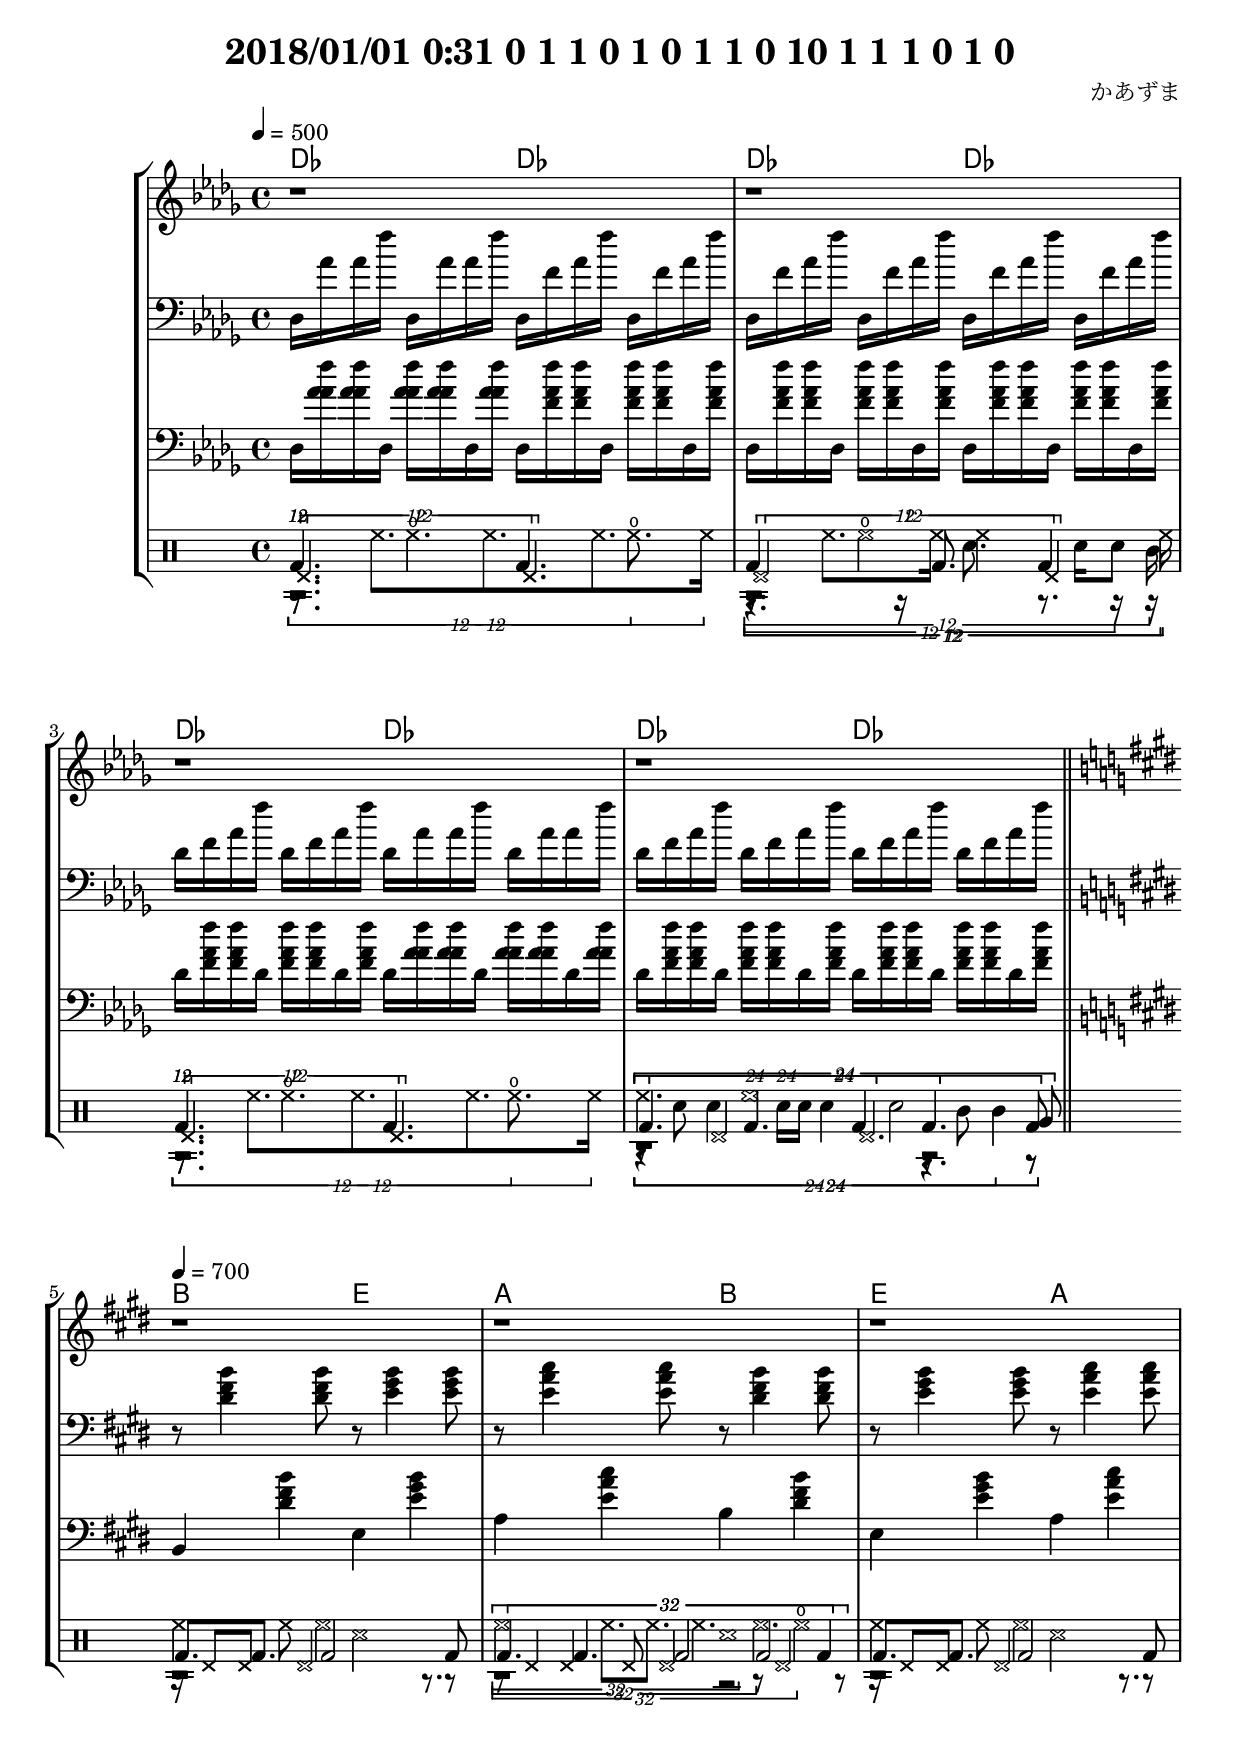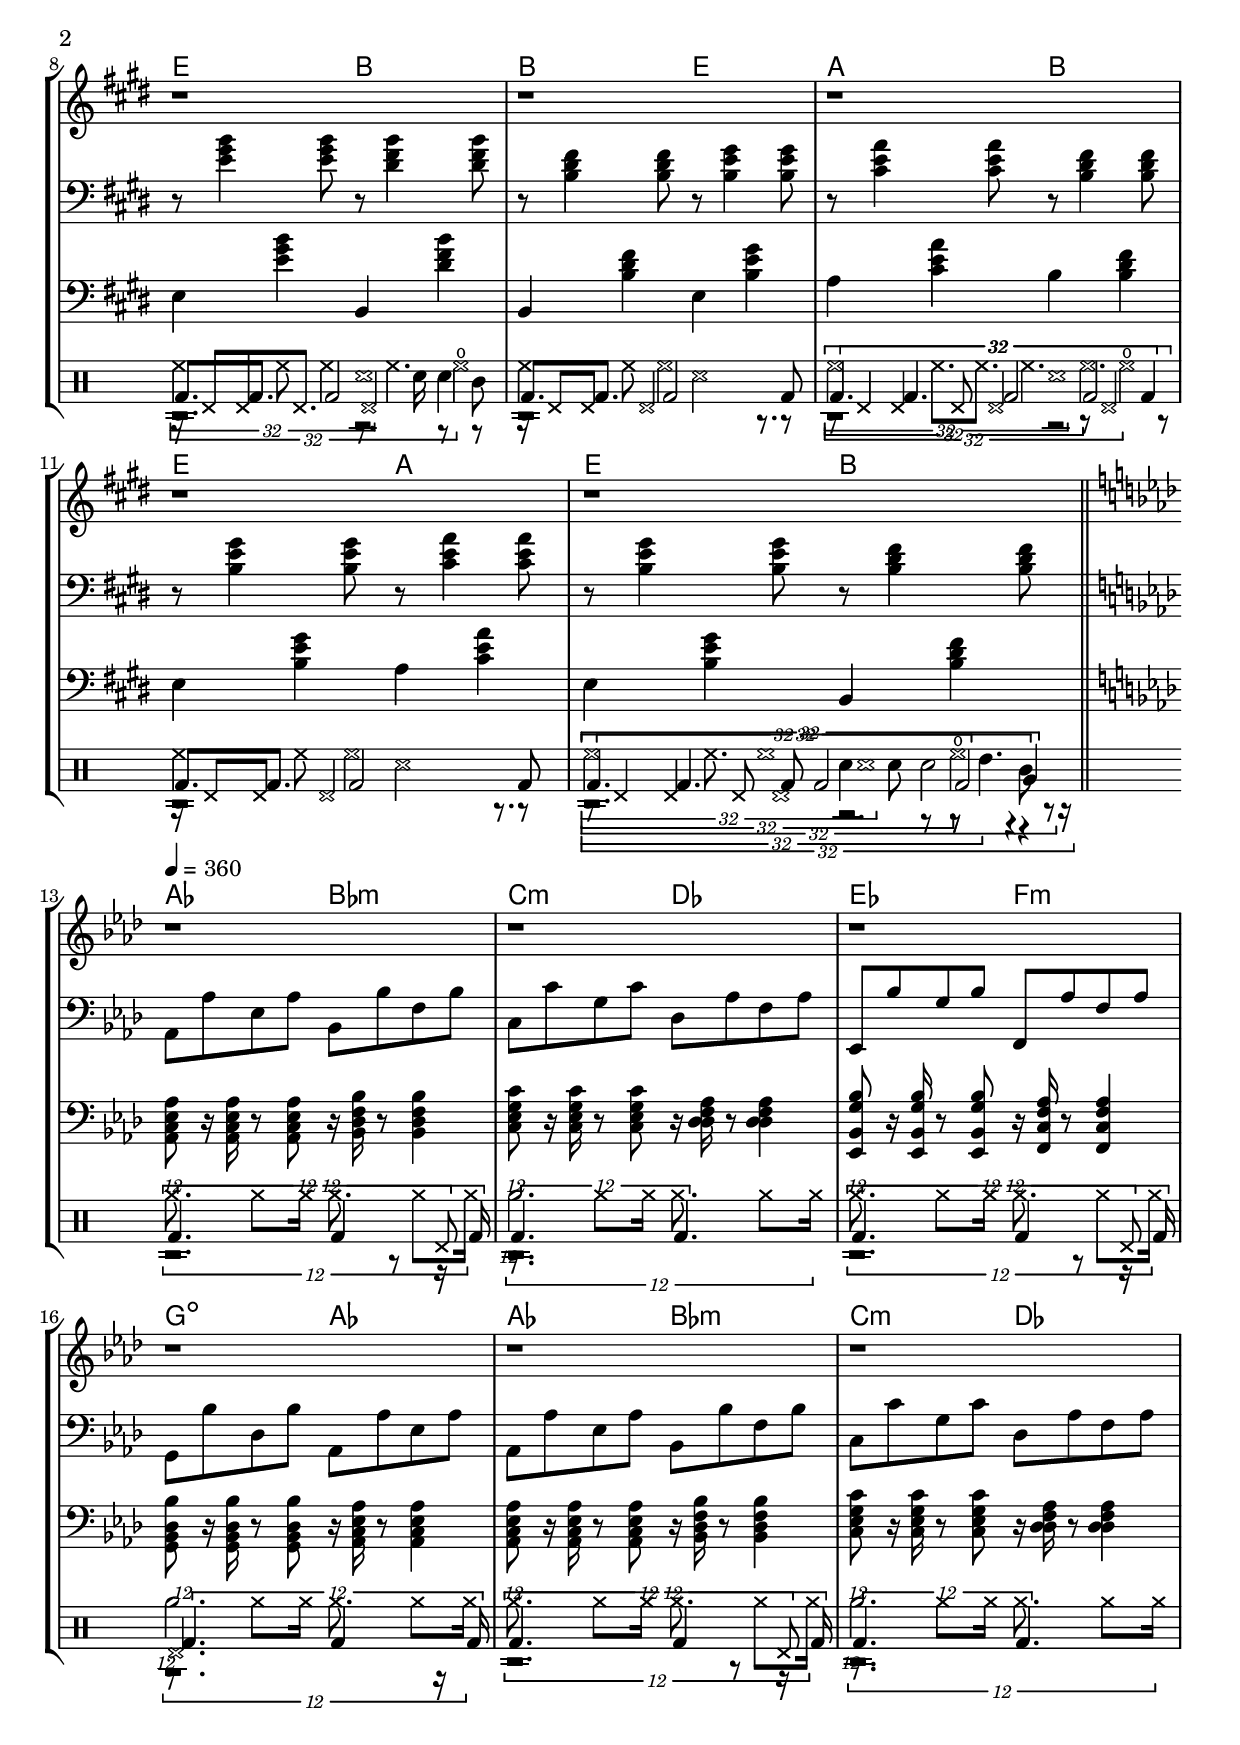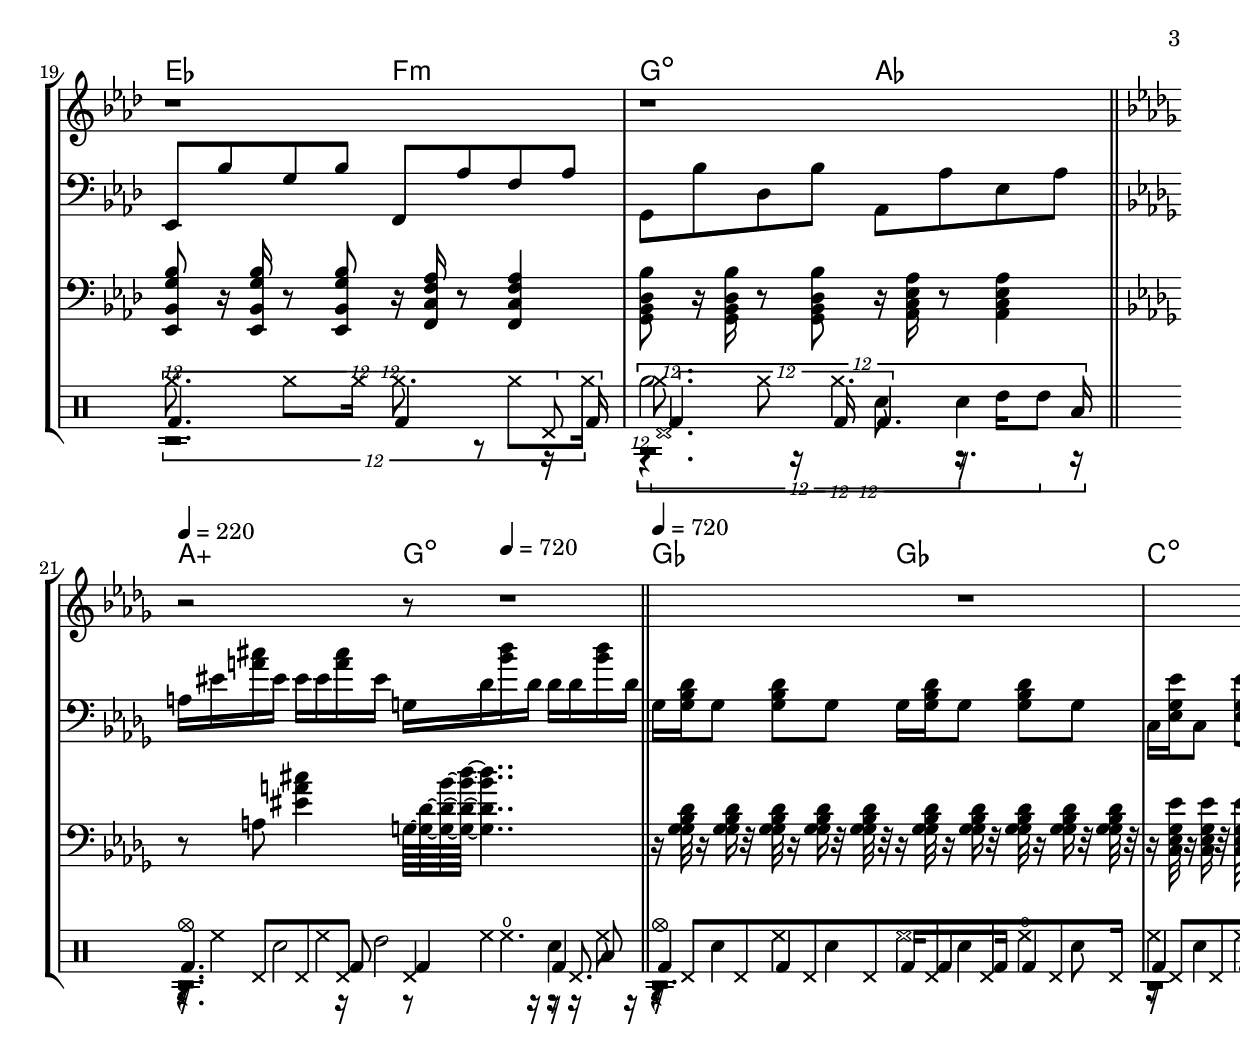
\version "2.12.1"

\header {
	title = \markup {"2018/01/01 0:31 0 1 1 0 1 0 1 1 0 10 1 1 1 0 1 0"}
	composer = \markup \center-column {かあずま}
}

harmony = \chordmode {
	des2 des des des des des des des 

	b e a b e a e b b e a b e a e b 

	as bes:m c:m des es f:m g:dim as as bes:m c:m des es f:m g:dim as 

	a:aug g:dim 

	ges ges c:dim c:dim ges ges c:dim c:dim ges ges c:dim c:dim ges ges c:dim c:dim 

	g g 

	fis:m fis:m e e d e a gis:min7 fis:m fis:m e e d e a a 

	es e:dim f:m f:m bes bes es es c:m c:m f f bes bes bes bes 

	es es 

	cis cis gis gis gis a:dim bes:m bes:m fis gis:7 f:min7 bes:m fis fis dis:min7 dis:min7 

	a:7 d:m bes c 

	c d g g c d:7 g g:7 

	es bes as g:7 c:min7 f:7 as:9 bes 

	as bes es es:7 as bes es es c:m g:m as es f:min7 bes es es 

	bes:m bes:m bes:m bes:m es:m es:m es:m es:m as as f:7 f:7 bes:m bes:m a:dim a:dim 

	cis:m cis:m bis:aug bis:aug e e fis:7 fis:7 a a b b e:sus4 e:sus4 e e 

	es:m es:m 

	fis:m b:m e cis fis:m b:m cis fis:m fis:m b:m e cis fis:m b:m cis fis:m 

	g:m c:m 
}

melody = {
	\key des \major
	\tempo 4 = 500
	r1 | r1 | r1 | r1   
	\key e \major
	\tempo 4 = 700
	r1 | r1 | r1 | r1 | r1 | r1 | r1 | r1   
	\key as \major
	\tempo 4 = 360
	r1 | r1 | r1 | r1 | r1 | r1 | r1 | r1   
	\key des \major
	\tempo 4 = 220
	r2 r8 
	\tempo 4 = 720
	r1 | r1 | r1 | r1 | r1 | r1 | r1 | r1   
	\key g \major
	\tempo 4 = 500
	r1   
	\key a \major
	\tempo 4 = 900
	r1 | r1 | r1 | r1 | r1 | r1 | r1 | r2.. 
	\key es \major
	\tempo 4 = 190
	r1 | r1 | r1 | r1 | r1 | r1 | r1 | r1   
	\tempo 4 = 128
	r2.. 
	\key g \major
	\tempo 4 = 76
	r1 | r1 | r1 | r1 | r1 | r1 | r1 | r1   
	\key c \major
	\tempo 4 = 380
	r1 | r1   
	\tempo 4 = 240
	r1 | r1 | r1 | r1   
	\key es \major
	\tempo 4 = 800
	r1 | r1 | r1 | r2.. 
	\tempo 4 = 440
	r1 | r1 | r1 | r1 | r1 | r1 | r1 | r1   
	\key des \major
	\tempo 4 = 900
	r1 | r1 | r1 | r1 | r1 | r1 | r1 | r1   
	\key e \major
	\tempo 4 = 700
	r1 | r1 | r1 | r1 | r1 | r1 | r1 | r1   
	\key des \major
	\tempo 4 = 900
	r2.. 
	\key a \major
	\tempo 4 = 400
	r1 | r1 | r1 | r1 | r1 | r1 | r1 | r1   
	\key es \major
	\tempo 4 = 112
	r1^"rit." \bar "|."
}

words = \lyricmode {
	
	ぎ  ま  ぺ  ば  や  しゃ  にゃ  じ  り  よ  でぃ  る  を  べ  い  にょ  で  きゃ  とぅ  しゅ  ぱ  れ  で  ぎ  く  ら  ちょ  す  にょ  ら  ど  にょ  ぎゃ  ひ  ちゃ  が  きょ  ぎゃ  ゆ  ど  が  か  ぶ  を  れ  で  しぇ  べ  ぽ  こ  お  は  じ  す  だ  ぼ  じゃ  ぎょ  ぎゅ  ぞ  よ  よ  ま  とぅ  ぎゃ  じぇ  だ  ぎゃ  てぃ  ち  でぃ  て  ふ  きゃ  け  きゃ  ちょ  む  ん  にゅ  い  ま  
	み  お  ご  ば  よ  う  べ  じゅ  どぅ  ぎ  てぃ  ね  も  や  にゅ  せ  きゅ  と  い  じょ  ぷ  を  ひ  しゅ  み  ち  ぬ  ね  ろ  る  ち  ちょ  じぇ  じゅ  てぃ  きゃ  ぎ  ま  わ  に  ち  む  ま  そ  き  ひ  せ  は  ぜ  てぃ  きゃ  る  げ  ぜ  く  ご  ふ  つ  ろ  ご  だ  じゅ  にょ  つ  じぇ  ぐ  ろ  ぱ  せ  ま  に  ぎゅ  の  しぇ  ぽ  め  に  つ  ぶ  じょ  ざ  ちゃ  ぽ  を  どぅ  わ  を  しゃ  ちょ  や  ね  ず  ぜ  ぽ  れ  
	
	ろ  か  ま  どぅ  ざ  ぎゃ  ち  じょ  み  け  じゅ  ゆ  ぎゃ  ご  ひ  は  た  で  どぅ  じゅ  じ  じ  ま  ちゅ  ぱ  う  げ  で  じょ  の  ま  きゅ  れ  か  とぅ  きょ  ちぇ  しぇ  め  び  ろ  と  な  ぺ  ろ  せ  わ  ふ  て  せ  び  る  しゅ  ざ  にょ  にょ  ち  ぷ  ちゃ  つ  ちぇ  さ  も  き  
	
	ひ  どぅ  ま  ぎ  け  だ  どぅ  こ  しゃ  だ  も  え  せ  し  げ  い  ぎゃ  ぎゅ  ぐ  どぅ  ふ  な  て  ぴ  ぎ  や  ご  じゃ  か  じ  す  た  る  ぱ  ご  や  を  ちゅ  せ  ぎゅ  じ  で  だ  つ  ぎ  ぴ  べ  も  は  ひ  じゅ  わ  び  め  ち  きょ  い  きゃ  ひ  
	ひ  じゅ  で  ぽ  ち  ぞ  が  ちぇ  を  ぎ  え  ぜ  ぎ  な  に  ぎゃ  ひ  じょ  お  ぽ  じ  ざ  じゅ  にょ  そ  ど  て  とぅ  てぃ  せ  む  そ  ま  じ  ちゅ  ば  きゃ  きょ  わ  べ  ね  ぱ  ぜ  ぴ  ろ  じ  と  ぎ  が  へ  ど  お  べ  み  しぇ  じょ  ぎゃ  しょ  い  きゃ  ら  は  ま  きゃ  ぎ  き  え  ね  べ  お  にゃ  ぎゃ  きゅ  ぽ  ちゅ  る  ぽ  じぇ  
	
	か  ば  も  し  ぶ  しゅ  でぃ  ぽ  ぴ  え  に  じぇ  し  い  きゃ  に  な  が  ぺ  び  む  ぎゃ  てぃ  せ  れ  ふ  ぽ  ら  る  げ  じょ  ちょ  せ  に  じぇ  じ  り  び  ちゃ  る  ぞ  きょ  ぎ  け  しょ  ちぇ  きゃ  も  げ  き  しゃ  にゃ  ほ  じ  ん  だ  ば  け  ぼ  じ  す  め  か  ちゃ  でぃ  ら  じ  お  れ  き  や  しょ  じぇ  よ  ぞ  く  き  ち  ぶ  ぎゅ  
	
	
	
	お  き  れ  ば  ば  す  り  でぃ  り  ちょ  へ  ね  ぶ  じょ  り  は  じ  じょ  きゃ  でぃ  じ  ぜ  げ  わ  ちゃ  な  う  げ  ざ  も  しょ  め  にょ  しゃ  く  と  き  ね  よ  じぇ  も  ち  き  で  ぽ  ん  ば  ひ  にょ  ちゃ  み  じょ  し  ちぇ  
	しぇ  じゅ  ば  ぎゅ  ご  の  しょ  う  ちょ  さ  れ  よ  し  ぽ  にゃ  きゅ  で  し  へ  ぺ  れ  きゃ  め  も  た  ば  てぃ  ど  きゃ  にゃ  き  ぎゃ  げ  せ  こ  ぬ  げ  け  ど  ぴ  ざ  か  じょ  ず  が  しぇ  と  しぇ  き  てぃ  お  ちぇ  ま  い  ぷ  ぐ  ば  へ  じ  じゃ  と  ぱ  ぐ  でぃ  しぇ  が  ぺ  く  れ  
	て  ぐ  え  げ  ほ  と  わ  べ  す  じぇ  ぎ  れ  ご  ね  ぜ  てぃ  だ  う  しゅ  ね  じぇ  ひ  ら  る  どぅ  う  め  け  つ  ぺ  きゃ  む  じゅ  の  にゃ  は  か  し  ず  ね  に  ゆ  じょ  べ  じょ  く  ぷ  ぺ  ぶ  ちゃ  え  ど  つ  ぐ  じょ  へ  ちゃ  ぎょ  さ  て  べ  じ  つ  ぬ  ず  て  ろ  か  ね  へ  ちゃ  ぎ  と  が  ぼ  しょ  ちゅ  か  だ  に  め  か  ぬ  にゃ  ぽ  しゃ  ぺ  じょ  ぶ  ぎ  ご  じゅ  ぴ  お  り  ぴ  
	
	に  ぶ  ぽ  は  め  ぶ  ぜ  ぎゅ  ん  ん  れ  にょ  ざ  ちぇ  を  そ  て  ぴ  じゅ  ざ  び  きゅ  ちゅ  よ  は  が  そ  で  す  は  て  び  ぽ  や  にょ  ほ  と  を  しゃ  ぴ  な  
	
}

tempochange = {
	\tempo 4 = 500
	r1 | r1 | r1 | r1 \bar "||"
	\tempo 4 = 700
	r1 | r1 | r1 | r1 | r1 | r1 | r1 | r1 \bar "||"
	\tempo 4 = 360
	r1 | r1 | r1 | r1 | r1 | r1 | r1 | r1 \bar "||"
	\tempo 4 = 220
	r1 \bar "||"
	\tempo 4 = 720
	r1 | r1 | r1 | r1 | r1 | r1 | r1 | r1 \bar "||"
	\tempo 4 = 500
	r1 \bar "||"
	\tempo 4 = 900
	r1 | r1 | r1 | r1 | r1 | r1 | r1 | r1 \bar "||"
	\tempo 4 = 190
	r1 | r1 | r1 | r1 | r1 | r1 | r1 | r1 \bar "||"
	\tempo 4 = 128
	r1 \bar "||"
	\tempo 4 = 76
	r1 | r1 | r1 | r1 | r1 | r1 | r1 | r1 \bar "||"
	\tempo 4 = 380
	r1 | r1 \bar "||"
	\tempo 4 = 240
	r1 | r1 | r1 | r1 \bar "||"
	\tempo 4 = 800
	r1 | r1 | r1 | r1 \bar "||"
	\tempo 4 = 440
	r1 | r1 | r1 | r1 | r1 | r1 | r1 | r1 \bar "||"
	\tempo 4 = 900
	r1 | r1 | r1 | r1 | r1 | r1 | r1 | r1 \bar "||"
	\tempo 4 = 700
	r1 | r1 | r1 | r1 | r1 | r1 | r1 | r1 \bar "||"
	\tempo 4 = 900
	r1 \bar "||"
	\tempo 4 = 400
	r1 | r1 | r1 | r1 | r1 | r1 | r1 | r1 \bar "||"
	\tempo 4 = 112
	\tempo 4 = 84 r2 \tempo 4 = 74 r2 \bar "|."
}

mainacc = {
	\clef bass
	\set Staff.midiInstrument = #"Viola"
	\key des \major
	\tempo 4 = 500
	des16 as' as' f'' des as' as' f''
	des16 f' as' f'' des f' as' f''
	des16 f' as' f'' des f' as' f''
	des16 f' as' f'' des f' as' f''
	des'16 f' as' f'' des' f' as' f''
	des'16 as' as' f'' des' as' as' f''
	des'16 f' as' f'' des' f' as' f''
	des'16 f' as' f'' des' f' as' f''
	\bar "||"

	\set Staff.midiInstrument = #"Lead 4 (chiff)"
	\key e \major
	\tempo 4 = 700
	r8 <dis' fis' b'>4 <dis' fis' b'>8
	r8 <e' gis' b'>4 <e' gis' b'>8
	r8 <e' a' cis''>4 <e' a' cis''>8
	r8 <dis' fis' b'>4 <dis' fis' b'>8
	r8 <e' gis' b'>4 <e' gis' b'>8
	r8 <e' a' cis''>4 <e' a' cis''>8
	r8 <e' gis' b'>4 <e' gis' b'>8
	r8 <dis' fis' b'>4 <dis' fis' b'>8
	r8 <b dis' fis'>4 <b dis' fis'>8
	r8 <b e' gis'>4 <b e' gis'>8
	r8 <cis' e' a'>4 <cis' e' a'>8
	r8 <b dis' fis'>4 <b dis' fis'>8
	r8 <b e' gis'>4 <b e' gis'>8
	r8 <cis' e' a'>4 <cis' e' a'>8
	r8 <b e' gis'>4 <b e' gis'>8
	r8 <b dis' fis'>4 <b dis' fis'>8
	\bar "||"

	\set Staff.midiInstrument = #"Telephone Ring"
	\key as \major
	\tempo 4 = 360
	as,8 as es as
	bes,8 bes f bes
	c8 c' g c'
	des8 as f as
	es,8 bes g bes
	f,8 as f as
	g,8 bes des bes
	as,8 as es as
	as,8 as es as
	bes,8 bes f bes
	c8 c' g c'
	des8 as f as
	es,8 bes g bes
	f,8 as f as
	g,8 bes des bes
	as,8 as es as
	\bar "||"

	\set Staff.midiInstrument = #"Tinkle Bell"
	\key des \major
	\tempo 4 = 220
	a16 eis' <a' cis''> eis' eis' eis' <a' cis''> eis'
	g16 des' <bes' des''> des' des' des' <bes' des''> des'
	\bar "||"

	\set Staff.midiInstrument = #"Marimba"
	\tempo 4 = 720
	ges16 <ges bes des'>16 ges8 <ges bes des'>8 ges8
	ges16 <ges bes des'>16 ges8 <ges bes des'>8 ges8
	c16 <es ges es'>16 c8 <es ges es'>8 c8
	c16 <es ges es'>16 c8 <es ges es'>8 c8
	ges16 <ges bes des'>16 ges8 <ges bes des'>8 ges8
	ges16 <ges bes des'>16 ges8 <ges bes des'>8 ges8
	c16 <es ges es'>16 c8 <es ges es'>8 c8
	c16 <es ges es'>16 c8 <es ges es'>8 c8
	ges16 <ges bes des'>16 ges8 <ges bes des'>8 ges8
	ges16 <ges bes des'>16 ges8 <ges bes des'>8 ges8
	c16 <es ges es'>16 c8 <es ges es'>8 c8
	c16 <es ges es'>16 c8 <es ges es'>8 c8
	ges16 <ges bes des'>16 ges8 <ges bes des'>8 ges8
	ges16 <ges bes des'>16 ges8 <ges bes des'>8 ges8
	c16 <es ges es'>16 c8 <es ges es'>8 c8
	c16 <es ges es'>16 c8 <es ges es'>8 c8
	\bar "||"

	\set Staff.midiInstrument = #"Applause"
	\key g \major
	\tempo 4 = 500
	g4 g4
	g4 g4
	\bar "||"

	\set Staff.midiInstrument = #"Tuba"
	\key a \major
	\tempo 4 = 900
	a16 a16 a16 a16 a16 a16 a16 a16
	a16 a16 a16 a16 a16 a16 a16 a16
	b16 b16 b16 b16 b16 b16 b16 b16
	b16 b16 b16 b16 b16 b16 b16 b16
	a16 a16 a16 a16 a16 a16 a16 a16
	b16 b16 b16 b16 b16 b16 b16 b16
	a16 a16 a16 a16 a16 a16 a16 a16
	b16 b16 b16 b16 b16 b16 b16 b16
	a16 a16 a16 a16 a16 a16 a16 a16
	a16 a16 a16 a16 a16 a16 a16 a16
	b16 b16 b16 b16 b16 b16 b16 b16
	b16 b16 b16 b16 b16 b16 b16 b16
	a16 a16 a16 a16 a16 a16 a16 a16
	b16 b16 b16 b16 b16 b16 b16 b16
	a16 a16 a16 a16 a16 a16 a16 a16
	a16 a16 a16 a16 a16 a16 a16 a16
	\bar "||"

	\set Staff.midiInstrument = #"Pad 8 (sweep)"
	\key es \major
	\tempo 4 = 190
	es16 g bes es' es' bes g es
	e16 g bes e' e' bes g e
	f16 as c' f' f' c' as f
	es16 f as es' es' as f es
	d16 f bes f' f' bes f d
	bes,16 f d' f' f' d' f bes,
	es16 g bes es' es' bes g es
	d16 g bes es' es' bes g d
	c16 g c' es' es' c' g c
	bes,16 g c' es' es' c' g bes,
	a16 f c' f' f' c' f a
	f16 a c' f' f' c' a f
	bes,16 f d' f' f' d' f bes,
	as16 bes d' f' f' d' bes as
	g16 bes d' f' f' d' bes g
	f16 bes d' f' f' d' bes f
	\bar "||"

	\set Staff.midiInstrument = #"Melodic Tom"
	\tempo 4 = 128
	<es' es''>16 g' bes' g' <es' es''> g' bes' g'
	<es' es''>16 g' bes' g' <es' es''> g' bes' g'
	\bar "||"

	\set Staff.midiInstrument = #"Pad 6 (metallic)"
	\key g \major
	\tempo 4 = 76
	<cis eis gis>8 <cis eis gis>4 <cis eis gis>8
	<cis eis gis>8 <cis eis gis>4 <cis eis gis>8
	<bis, dis gis>8 <bis, dis gis>4 <bis, dis gis>8
	<bis, dis gis>8 <bis, dis gis>4 <bis, dis gis>8
	<bis, dis gis>8 <bis, dis gis>4 <bis, dis gis>8
	<c es a>8 <c es a>4 <c es a>8
	<des f bes>8 <des f bes>4 <des f bes>8
	<des f bes>8 <des f bes>4 <des f bes>8
	<ais, cis ais>8 <ais, cis ais>4 <ais, cis ais>8
	<bis, bis, gis>8 <bis, bis, gis>4 <bis, bis, gis>8
	<c es as>8 <c es as>4 <c es as>8
	<des f bes>8 <des f bes>4 <des f bes>8
	<ais, cis ais>8 <ais, cis ais>4 <ais, cis ais>8
	<ais, cis ais>8 <ais, cis ais>4 <ais, cis ais>8
	<cis dis ais>8 <cis dis ais>4 <cis dis ais>8
	<cis dis ais>8 <cis dis ais>4 <cis dis ais>8
	\bar "||"

	\set Staff.midiInstrument = #"Pad 4 (choir)"
	\key c \major
	\tempo 4 = 380
	 <a a cis' g'>16 <a a cis' g'>16 <a a cis' g'>16 <a a cis' g'>16 <a a cis' g'>16 <a a cis' g'>16 <a a cis' g'>16 <a a cis' g'>16
	 <d a d' f'>16 <d a d' f'>16 <d a d' f'>16 <d a d' f'>16 <d a d' f'>16 <d a d' f'>16 <d a d' f'>16 <d a d' f'>16
	 <bes, bes d' f'>16 <bes, bes d' f'>16 <bes, bes d' f'>16 <bes, bes d' f'>16 <bes, bes d' f'>16 <bes, bes d' f'>16 <bes, bes d' f'>16 <bes, bes d' f'>16
	 <c g e' e'>16 <c g e' e'>16 <c g e' e'>16 <c g e' e'>16 <c g e' e'>16 <c g e' e'>16 <c g e' e'>16 <c g e' e'>16
	\bar "||"

	\set Staff.midiInstrument = #"Fretless Bass"
	\tempo 4 = 240
	<c e g c'>8 <c e g c'>8 <c e g c'>8 <c e g c'>8
	<d fis a d'>8 <d fis a d'>8 <d fis a d'>8 <d fis a d'>8
	<g, d b d'>8 <g, d b d'>8 <g, d b d'>8 <g, d b d'>8
	<g, d b d'>8 <g, d b d'>8 <g, d b d'>8 <g, d b d'>8
	<c e g c'>8 <c e g c'>8 <c e g c'>8 <c e g c'>8
	<d d fis c'>8 <d d fis c'>8 <d d fis c'>8 <d d fis c'>8
	<g, d b d'>8 <g, d b d'>8 <g, d b d'>8 <g, d b d'>8
	<g, f b d'>8 <g, f b d'>8 <g, f b d'>8 <g, f b d'>8
	\bar "||"

	\set Staff.midiInstrument = #"Bagpipe"
	\key es \major
	\tempo 4 = 800
	es16 <g bes es'>16 <g bes es'>16 es16   <g bes es'>16 <g bes es'>16 es16 <g bes es'>16
	d16 <f bes f'>16 <f bes f'>16 d16   <f bes f'>16 <f bes f'>16 d16 <f bes f'>16
	c16 <as as es'>16 <as as es'>16 c16   <as as es'>16 <as as es'>16 c16 <as as es'>16
	b,16 <g b f'>16 <g b f'>16 b,16   <g b f'>16 <g b f'>16 b,16 <g b f'>16
	bes,16 <g c' es'>16 <g c' es'>16 bes,16   <g c' es'>16 <g c' es'>16 bes,16 <g c' es'>16
	a16 <f a es'>16 <f a es'>16 a16   <f a es'>16 <f a es'>16 a16 <f a es'>16
	as16 <bes c' as'>16 <bes c' as'>16 as16   <bes c' as'>16 <bes c' as'>16 as16 <bes c' as'>16
	bes,16 <f d' f'>16 <f d' f'>16 bes,16   <f d' f'>16 <f d' f'>16 bes,16 <f d' f'>16
	\bar "||"

	\set Staff.midiInstrument = #"Choir Aahs"
	\tempo 4 = 440
	as16 <as c' es'>16 as8 <as c' es'>8 as8
	bes,16 <f d' f'>16 bes,8 <f d' f'>8 bes,8
	es16 <g bes es'>16 es8 <g bes es'>8 es8
	es16 <g des' es'>16 es8 <g des' es'>8 es8
	as16 <as c' es'>16 as8 <as c' es'>8 as8
	bes,16 <f d' f'>16 bes,8 <f d' f'>8 bes,8
	es16 <g bes es'>16 es8 <g bes es'>8 es8
	es16 <g bes es'>16 es8 <g bes es'>8 es8
	c16 <g c' es'>16 c8 <g c' es'>8 c8
	g16 <bes d' g'>16 g8 <bes d' g'>8 g8
	as16 <as c' es'>16 as8 <as c' es'>8 as8
	es16 <g bes es'>16 es8 <g bes es'>8 es8
	f16 <f as es'>16 f8 <f as es'>8 f8
	bes,16 <f d' f'>16 bes,8 <f d' f'>8 bes,8
	es16 <g bes es'>16 es8 <g bes es'>8 es8
	es16 <g bes es'>16 es8 <g bes es'>8 es8
	\bar "||"

	\set Staff.midiInstrument = #"Bright Acoustic"
	\key des \major
	\tempo 4 = 900
	<bes, des f bes>16 <bes, des f bes>16 <bes, des f bes>16 <bes, des f bes>16 <bes, des f bes>16 <bes, des f bes>16 <bes, des f bes>16 <bes, des f bes>16
	 <bes, des f bes>16 <bes, des f bes>16 <bes, des f bes>16 <bes, des f bes>16 <bes, des f bes>16 <bes, des f bes>16 <bes, des f bes>16 <bes, des f bes>16
	 <bes, des f bes>16 <bes, des f bes>16 <bes, des f bes>16 <bes, des f bes>16 <bes, des f bes>16 <bes, des f bes>16 <bes, des f bes>16 <bes, des f bes>16
	 <bes, des f bes>16 <bes, des f bes>16 <bes, des f bes>16 <bes, des f bes>16 <bes, des f bes>16 <bes, des f bes>16 <bes, des f bes>16 <bes, des f bes>16
	 <es es ges bes>16 <es es ges bes>16 <es es ges bes>16 <es es ges bes>16 <es es ges bes>16 <es es ges bes>16 <es es ges bes>16 <es es ges bes>16
	 <es es ges bes>16 <es es ges bes>16 <es es ges bes>16 <es es ges bes>16 <es es ges bes>16 <es es ges bes>16 <es es ges bes>16 <es es ges bes>16
	 <es es ges bes>16 <es es ges bes>16 <es es ges bes>16 <es es ges bes>16 <es es ges bes>16 <es es ges bes>16 <es es ges bes>16 <es es ges bes>16
	 <es es ges bes>16 <es es ges bes>16 <es es ges bes>16 <es es ges bes>16 <es es ges bes>16 <es es ges bes>16 <es es ges bes>16 <es es ges bes>16
	 <as, c es c'>16 <as, c es c'>16 <as, c es c'>16 <as, c es c'>16 <as, c es c'>16 <as, c es c'>16 <as, c es c'>16 <as, c es c'>16
	 <as, c es c'>16 <as, c es c'>16 <as, c es c'>16 <as, c es c'>16 <as, c es c'>16 <as, c es c'>16 <as, c es c'>16 <as, c es c'>16
	 <f, es a c'>16 <f, es a c'>16 <f, es a c'>16 <f, es a c'>16 <f, es a c'>16 <f, es a c'>16 <f, es a c'>16 <f, es a c'>16
	 <f, es a c'>16 <f, es a c'>16 <f, es a c'>16 <f, es a c'>16 <f, es a c'>16 <f, es a c'>16 <f, es a c'>16 <f, es a c'>16
	 <bes, des f bes>16 <bes, des f bes>16 <bes, des f bes>16 <bes, des f bes>16 <bes, des f bes>16 <bes, des f bes>16 <bes, des f bes>16 <bes, des f bes>16
	 <bes, des f bes>16 <bes, des f bes>16 <bes, des f bes>16 <bes, des f bes>16 <bes, des f bes>16 <bes, des f bes>16 <bes, des f bes>16 <bes, des f bes>16
	 <a, c es c'>16 <a, c es c'>16 <a, c es c'>16 <a, c es c'>16 <a, c es c'>16 <a, c es c'>16 <a, c es c'>16 <a, c es c'>16
	 <a, c es c'>16 <a, c es c'>16 <a, c es c'>16 <a, c es c'>16 <a, c es c'>16 <a, c es c'>16 <a, c es c'>16 <a, c es c'>16
	\bar "||"

	\set Staff.midiInstrument = #"Lead 3 (calliope)"
	\key e \major
	\tempo 4 = 700
	cis4 cis4
	cis4 cis4
	bis,4 bis,4
	bis,4 bis,4
	b,4 b,4
	b,4 b,4
	ais4 ais4
	ais4 ais4
	a4 a4
	a4 a4
	b,4 b,4
	b,4 b,4
	e4 e4
	e4 e4
	e4 e4
	e4 e4
	\bar "||"

	\set Staff.midiInstrument = #"Fretless Bass"
	\key des \major
	\tempo 4 = 900
	r8 <es ges bes ges'>16 r8 <es ges bes ges'>8 r16
	<es ges bes ges'>16 r8      <es ges bes ges'>8 r16 <es ges bes ges'>16 r16
	\bar "||"

	\set Staff.midiInstrument = #"Oboe"
	\key a \major
	\tempo 4 = 400
	fis,16 cis <fis a> cis <fis a> cis <fis a> cis
	b,16 d <fis b> d <fis b> d <fis b> d
	e,16 b, <e gis> b, <e gis> b, <e gis> b,
	cis,16 cis <eis gis> cis <eis gis> cis <eis gis> cis
	fis,16 cis <fis a> cis <fis a> cis <fis a> cis
	b,16 d <fis b> d <fis b> d <fis b> d
	cis16 cis <eis gis> cis <eis gis> cis <eis gis> cis
	fis,16 cis <fis a> cis <fis a> cis <fis a> cis
	fis,16 cis <fis a> cis <fis a> cis <fis a> cis
	b,16 d <fis b> d <fis b> d <fis b> d
	e,16 e <gis b> e <gis b> e <gis b> e
	cis,16 eis <gis cis'> eis <gis cis'> eis <gis cis'> eis
	fis,16 fis <a cis'> fis <a cis'> fis <a cis'> fis
	b,16 fis <b d'> fis <b d'> fis <b d'> fis
	cis16 eis <gis cis'> eis <gis cis'> eis <gis cis'> eis
	fis,16 fis <a cis'> fis <a cis'> fis <a cis'> fis
	\bar "||"

	\set Staff.midiInstrument = #"Recorder"
	\key es \major
	\tempo 4 = 112
	<g bes d' g'>8 <g bes d' g'>8 <g bes d' g'>8 <g bes d' g'>8
	<c g c' es'>8 <c g c' es'>8 <c g c' es'>8 <c g c' es'>8
	\bar "|."
}

subacc = {
	\clef bass
	\set Staff.midiInstrument = #"Guitar Fret Noise"
	\key des \major
	\tempo 4 = 500
	des16 <as' as' f''>16 <as' as' f''>16 des16   <as' as' f''>16 <as' as' f''>16 des16 <as' as' f''>16
	des16 <f' as' f''>16 <f' as' f''>16 des16   <f' as' f''>16 <f' as' f''>16 des16 <f' as' f''>16
	des16 <f' as' f''>16 <f' as' f''>16 des16   <f' as' f''>16 <f' as' f''>16 des16 <f' as' f''>16
	des16 <f' as' f''>16 <f' as' f''>16 des16   <f' as' f''>16 <f' as' f''>16 des16 <f' as' f''>16
	des'16 <f' as' f''>16 <f' as' f''>16 des'16   <f' as' f''>16 <f' as' f''>16 des'16 <f' as' f''>16
	des'16 <as' as' f''>16 <as' as' f''>16 des'16   <as' as' f''>16 <as' as' f''>16 des'16 <as' as' f''>16
	des'16 <f' as' f''>16 <f' as' f''>16 des'16   <f' as' f''>16 <f' as' f''>16 des'16 <f' as' f''>16
	des'16 <f' as' f''>16 <f' as' f''>16 des'16   <f' as' f''>16 <f' as' f''>16 des'16 <f' as' f''>16
	\bar "||"

	\set Staff.midiInstrument = #"Pan Flute"
	\key e \major
	\tempo 4 = 700
	b,4 <dis' fis' b'>4
	e4 <e' gis' b'>4
	a4 <e' a' cis''>4
	b4 <dis' fis' b'>4
	e4 <e' gis' b'>4
	a4 <e' a' cis''>4
	e4 <e' gis' b'>4
	b,4 <dis' fis' b'>4
	b,4 <b dis' fis'>4
	e4 <b e' gis'>4
	a4 <cis' e' a'>4
	b4 <b dis' fis'>4
	e4 <b e' gis'>4
	a4 <cis' e' a'>4
	e4 <b e' gis'>4
	b,4 <b dis' fis'>4
	\bar "||"

	\set Staff.midiInstrument = #"Lead 1 (square)"
	\key as \major
	\tempo 4 = 360
	<as, c es as>8 r16 <as, c es as>16 r8     <as, c es as>8
	r16 <bes, des f bes>16 r8     <bes, des f bes>4
	<c es g c'>8 r16 <c es g c'>16 r8     <c es g c'>8
	r16 <des des f as>16 r8     <des des f as>4
	<es, bes, g bes>8 r16 <es, bes, g bes>16 r8     <es, bes, g bes>8
	r16 <f, c f as>16 r8     <f, c f as>4
	<g, bes, des bes>8 r16 <g, bes, des bes>16 r8     <g, bes, des bes>8
	r16 <as, c es as>16 r8     <as, c es as>4
	<as, c es as>8 r16 <as, c es as>16 r8     <as, c es as>8
	r16 <bes, des f bes>16 r8     <bes, des f bes>4
	<c es g c'>8 r16 <c es g c'>16 r8     <c es g c'>8
	r16 <des des f as>16 r8     <des des f as>4
	<es, bes, g bes>8 r16 <es, bes, g bes>16 r8     <es, bes, g bes>8
	r16 <f, c f as>16 r8     <f, c f as>4
	<g, bes, des bes>8 r16 <g, bes, des bes>16 r8     <g, bes, des bes>8
	r16 <as, c es as>16 r8     <as, c es as>4
	\bar "||"

	\set Staff.midiInstrument = #"Bird Tweet"
	\key des \major
	\tempo 4 = 220
	r8 a8 <eis' a' cis''>4
	g64~ <g~ des'~> <g~ des'~ bes'~> <g des' bes' des''>~ <g des' bes' des''>4..
	\bar "||"

	\set Staff.midiInstrument = #"Synthbrass 1"
	\tempo 4 = 720
	r16 <ges ges bes des'>32 r16 <ges ges bes des'>16 r32      <ges ges bes des'>32 r16      <ges ges bes des'>16 r32 <ges ges bes des'>32 r32
	r16 <ges ges bes des'>32 r16 <ges ges bes des'>16 r32      <ges ges bes des'>32 r16      <ges ges bes des'>16 r32 <ges ges bes des'>32 r32
	r16 <c es ges es'>32 r16 <c es ges es'>16 r32      <c es ges es'>32 r16      <c es ges es'>16 r32 <c es ges es'>32 r32
	r16 <c es ges es'>32 r16 <c es ges es'>16 r32      <c es ges es'>32 r16      <c es ges es'>16 r32 <c es ges es'>32 r32
	r16 <ges ges bes des'>32 r16 <ges ges bes des'>16 r32      <ges ges bes des'>32 r16      <ges ges bes des'>16 r32 <ges ges bes des'>32 r32
	r16 <ges ges bes des'>32 r16 <ges ges bes des'>16 r32      <ges ges bes des'>32 r16      <ges ges bes des'>16 r32 <ges ges bes des'>32 r32
	r16 <c es ges es'>32 r16 <c es ges es'>16 r32      <c es ges es'>32 r16      <c es ges es'>16 r32 <c es ges es'>32 r32
	r16 <c es ges es'>32 r16 <c es ges es'>16 r32      <c es ges es'>32 r16      <c es ges es'>16 r32 <c es ges es'>32 r32
	r16 <ges ges bes des'>32 r16 <ges ges bes des'>16 r32      <ges ges bes des'>32 r16      <ges ges bes des'>16 r32 <ges ges bes des'>32 r32
	r16 <ges ges bes des'>32 r16 <ges ges bes des'>16 r32      <ges ges bes des'>32 r16      <ges ges bes des'>16 r32 <ges ges bes des'>32 r32
	r16 <c es ges es'>32 r16 <c es ges es'>16 r32      <c es ges es'>32 r16      <c es ges es'>16 r32 <c es ges es'>32 r32
	r16 <c es ges es'>32 r16 <c es ges es'>16 r32      <c es ges es'>32 r16      <c es ges es'>16 r32 <c es ges es'>32 r32
	r16 <ges ges bes des'>32 r16 <ges ges bes des'>16 r32      <ges ges bes des'>32 r16      <ges ges bes des'>16 r32 <ges ges bes des'>32 r32
	r16 <ges ges bes des'>32 r16 <ges ges bes des'>16 r32      <ges ges bes des'>32 r16      <ges ges bes des'>16 r32 <ges ges bes des'>32 r32
	r16 <c es ges es'>32 r16 <c es ges es'>16 r32      <c es ges es'>32 r16      <c es ges es'>16 r32 <c es ges es'>32 r32
	r16 <c es ges es'>32 r16 <c es ges es'>16 r32      <c es ges es'>32 r16      <c es ges es'>16 r32 <c es ges es'>32 r32
	\bar "||"

	\set Staff.midiInstrument = #"Lead 8 (bass+lead)"
	\key g \major
	\tempo 4 = 500
	g,4 g,4
	g,4 g,4
	\bar "||"

	\set Staff.midiInstrument = #"Tremolo Strings"
	\key a \major
	\tempo 4 = 900
	fis,8 cis <fis a> cis
	fis,8 cis <fis a> cis
	e,8 b, <gis b> b,
	e,8 b, <gis b> b,
	d8 d <fis a> d
	e,8 b, <gis b> b,
	a,8 cis <e a> cis
	gis,8 b, <fis b> b,
	fis,8 cis <fis a> cis
	fis,8 cis <fis a> cis
	e,8 b, <gis b> b,
	e,8 b, <gis b> b,
	d8 d <fis a> d
	e,8 b, <gis b> b,
	a,8 cis <e a> cis
	a,8 cis <e a> cis
	\bar "||"

	\set Staff.midiInstrument = #"Tenor Sax"
	\key es \major
	\tempo 4 = 190
	es8 es8 es8 es8
	e8 e8 e8 e8
	f8 f8 f8 f8
	es8 es8 es8 es8
	d8 d8 d8 d8
	bes,8 bes,8 bes,8 bes,8
	es8 es8 es8 es8
	d8 d8 d8 d8
	c8 c8 c8 c8
	bes,8 bes,8 bes,8 bes,8
	a8 a8 a8 a8
	f8 f8 f8 f8
	bes,8 bes,8 bes,8 bes,8
	as8 as8 as8 as8
	g8 g8 g8 g8
	f8 f8 f8 f8
	\bar "||"

	\set Staff.midiInstrument = #"Lead 8 (bass+lead)"
	\tempo 4 = 128
	r8 es'8 <g' bes' es''>4
	es'64~ <es'~ g'~> <es'~ g'~ bes'~> <es' g' bes' es''>~ <es' g' bes' es''>4..
	\bar "||"

	\set Staff.midiInstrument = #"Pad 1 (new age)"
	\key g \major
	\tempo 4 = 76
	cis16 cis eis gis cis cis eis gis
	cis16 cis eis gis cis cis eis gis
	gis,16 bis, dis gis gis, bis, dis gis
	gis,16 bis, dis gis gis, bis, dis gis
	gis,16 bis, dis gis gis, bis, dis gis
	a,16 c es a a, c es a
	bes,16 des f bes bes, des f bes
	bes,16 des f bes bes, des f bes
	fis,16 ais, cis ais fis, ais, cis ais
	fis,16 bis, bis, gis fis, bis, bis, gis
	f,16 c es as f, c es as
	bes,16 des f bes bes, des f bes
	fis,16 ais, cis ais fis, ais, cis ais
	fis,16 ais, cis ais fis, ais, cis ais
	as,16 cis dis ais as, cis dis ais
	as,16 cis dis ais as, cis dis ais
	\bar "||"

	\set Staff.midiInstrument = #"Honky-tonk"
	\key c \major
	\tempo 4 = 380
	a8 r16 <a cis' g'>16 <a cis' g'>8 r16 a16
	d8 r16 <a d' f'>16 <a d' f'>8 r16 d16
	bes,8 r16 <bes d' f'>16 <bes d' f'>8 r16 bes,16
	c8 r16 <g e' e'>16 <g e' e'>8 r16 c16
	\bar "||"

	\set Staff.midiInstrument = #"Acoustic Guitar (nylon)"
	\tempo 4 = 240
	c8 c' g e
	d8 d' a fis
	g,8 d' b d
	g,8 d' b d
	c8 c' g e
	d8 c' fis d
	g,8 d' b d
	g,8 d' b f
	\bar "||"

	\set Staff.midiInstrument = #"Lead 1 (square)"
	\key es \major
	\tempo 4 = 800
	es'8 es'8 es'8 es'8
	f'8 f'8 f'8 f'8
	es'8 es'8 es'8 es'8
	f'8 f'8 f'8 f'8
	es'8 es'8 es'8 es'8
	es'8 es'8 es'8 es'8
	as'8 as'8 as'8 as'8
	f'8 f'8 f'8 f'8
	\bar "||"

	\set Staff.midiInstrument = #"Electric Bass (finger)"
	\tempo 4 = 440
	r4 <as as c' es'>4
	r4 <bes, f d' f'>4
	r4 <es g bes es'>4
	r4 <es g des' es'>4
	r4 <as as c' es'>4
	r4 <bes, f d' f'>4
	r4 <es g bes es'>4
	r4 <es g bes es'>4
	r4 <c g c' es'>4
	r4 <g bes d' g'>4
	r4 <as as c' es'>4
	r4 <es g bes es'>4
	r4 <f f as es'>4
	r4 <bes, f d' f'>4
	r4 <es g bes es'>4
	r4 <es g bes es'>4
	\bar "||"

	\set Staff.midiInstrument = #"Ocarina"
	\key des \major
	\tempo 4 = 900
	bes,16 bes f bes bes, bes f bes
	bes,16 bes f bes bes, bes f bes
	bes,16 bes f bes bes, bes f bes
	bes,16 bes f bes bes, bes f bes
	es16 bes ges bes es bes ges bes
	es16 bes ges bes es bes ges bes
	es16 bes ges bes es bes ges bes
	es16 bes ges bes es bes ges bes
	as,16 c' es c' as, c' es c'
	as,16 c' es c' as, c' es c'
	f,16 c' a c' f, c' a c'
	f,16 c' a c' f, c' a c'
	bes,16 bes f bes bes, bes f bes
	bes,16 bes f bes bes, bes f bes
	a,16 c' es c' a, c' es c'
	a,16 c' es c' a, c' es c'
	\bar "||"

	\set Staff.midiInstrument = #"Soprano Sax"
	\key e \major
	\tempo 4 = 700
	<cis gis cis' e'>4. <cis gis cis' e'>8
	<cis gis cis' e'>4. <cis gis cis' e'>8
	<bis, as bis e'>4. <bis, as bis e'>8
	<bis, as bis e'>4. <bis, as bis e'>8
	<b, gis b e'>4. <b, gis b e'>8
	<b, gis b e'>4. <b, gis b e'>8
	<ais fis ais e'>4. <ais fis ais e'>8
	<ais fis ais e'>4. <ais fis ais e'>8
	<a a cis' e'>4. <a a cis' e'>8
	<a a cis' e'>4. <a a cis' e'>8
	<b, fis dis' fis'>4. <b, fis dis' fis'>8
	<b, fis dis' fis'>4. <b, fis dis' fis'>8
	<e a b e'>4. <e a b e'>8
	<e a b e'>4. <e a b e'>8
	<e gis b e'>4. <e gis b e'>8
	<e gis b e'>4. <e gis b e'>8
	\bar "||"

	\set Staff.midiInstrument = #"Applause"
	\key des \major
	\tempo 4 = 900
	r8 es8 <ges bes ges'>4
	es64~ <es~ ges~> <es~ ges~ bes~> <es ges bes ges'>~ <es ges bes ges'>4..
	\bar "||"

	\set Staff.midiInstrument = #"Cello"
	\key a \major
	\tempo 4 = 400
	<fis, fis a>16 cis16 <fis a>16 cis16   <fis, fis a>16 cis16 <fis a>16 cis16
	<b, fis b>16 d16 <fis b>16 d16   <b, fis b>16 d16 <fis b>16 d16
	<e, e gis>16 b,16 <e gis>16 b,16   <e, e gis>16 b,16 <e gis>16 b,16
	<cis, eis gis>16 cis16 <eis gis>16 cis16   <cis, eis gis>16 cis16 <eis gis>16 cis16
	<fis, fis a>16 cis16 <fis a>16 cis16   <fis, fis a>16 cis16 <fis a>16 cis16
	<b, fis b>16 d16 <fis b>16 d16   <b, fis b>16 d16 <fis b>16 d16
	<cis eis gis>16 cis16 <eis gis>16 cis16   <cis eis gis>16 cis16 <eis gis>16 cis16
	<fis, fis a>16 cis16 <fis a>16 cis16   <fis, fis a>16 cis16 <fis a>16 cis16
	<fis, fis a>16 cis16 <fis a>16 cis16   <fis, fis a>16 cis16 <fis a>16 cis16
	<b, fis b>16 d16 <fis b>16 d16   <b, fis b>16 d16 <fis b>16 d16
	<e, gis b>16 e16 <gis b>16 e16   <e, gis b>16 e16 <gis b>16 e16
	<cis, gis cis'>16 eis16 <gis cis'>16 eis16   <cis, gis cis'>16 eis16 <gis cis'>16 eis16
	<fis, a cis'>16 fis16 <a cis'>16 fis16   <fis, a cis'>16 fis16 <a cis'>16 fis16
	<b, b d'>16 fis16 <b d'>16 fis16   <b, b d'>16 fis16 <b d'>16 fis16
	<cis gis cis'>16 eis16 <gis cis'>16 eis16   <cis gis cis'>16 eis16 <gis cis'>16 eis16
	<fis, a cis'>16 fis16 <a cis'>16 fis16   <fis, a cis'>16 fis16 <a cis'>16 fis16
	\bar "||"

	\set Staff.midiInstrument = #"Electric Guitar (jazz)"
	\key es \major
	\tempo 4 = 112
	g8 g' d' g'
	c8 es' c' es'
	\bar "|."
}

percA = {
	\drummode {
	\times 16/12{ r8 hh8. hh8. hh8. hh16 } |\times 16/12{ r8 hh8. hh16 hh4 r16 hh16 } |\times 16/12{ r8 hh8. hh8. hh8. hh16 } |\times 16/24{ hh4. hh1 r8 } \bar "||"
	hh4 hh8 hh2 r8  |\times 16/32{ hh2 hh8. hh8. hh4. hh2. } |hh4 hh8 hh2 r8  |hh4 hh8 hh4 hh4.  |hh4 hh8 hh2 r8  |\times 16/32{ hh2 hh8. hh8. hh4. hh2. } |hh4 hh8 hh2 r8  |\times 16/32{ hh2 hh8. hh1 r4 r16 } \bar "||"
	\times 16/12{ cymr8. cymr8 cymr16 cymr8. cymr8 cymr16 } |\times 16/12{ r8. cymr8 cymr16 cymr8. cymr8 cymr16 } |\times 16/12{ cymr8. cymr8 cymr16 cymr8. cymr8 cymr16 } |\times 16/12{ r8. cymr8 cymr16 cymr8. cymr8 cymr16 } |\times 16/12{ cymr8. cymr8 cymr16 cymr8. cymr8 cymr16 } |\times 16/12{ r8. cymr8 cymr16 cymr8. cymr8 cymr16 } |\times 16/12{ cymr8. cymr8 cymr16 cymr8. cymr8 cymr16 } |\times 16/12{ cymr8. cymr8 cymr4. r16 } \bar "||"
	r2 r8 hho4.  \bar "||"
	r2. hho4  |r1  |r2. hho4  |r1  |r2. hho4  |r1  |r2. hho4  |r1  \bar "||"
	r2. hho4  \bar "||"
	bd2 r8 bd4 bd8  |bd4. bd8 bd2  |bd2 r8 bd4 bd8  |bd4. bd8 bd2  |bd2 r8 bd4 bd8  |bd4. bd8 bd2  |bd2 r8 bd4 bd8  |bd4. bd8 bd2  \bar "||"
	r8 cymr16 cymr16 cymr8 cymr16 cymr16 cymr8 cymr16 cymr16 cymr8 cymr8  |cymr8 cymr16 cymr16 cymr8 cymr16 cymr16 cymr8 cymr16 cymr16 cymr8 cymr8  |cymr8 cymr16 cymr16 cymr8 cymr16 cymr16 cymr8 cymr16 cymr16 cymr8 cymr16 cymr16  |cymr8 cymr16 cymr16 cymr8 cymr16 cymr16 cymr8 cymr16 cymr16 cymr8 cymr8  |r8 cymr16 cymr16 cymr8 cymr16 cymr16 cymr8 cymr16 cymr16 cymr8 cymr8  |cymr8 cymr16 cymr16 cymr8 cymr16 cymr16 cymr8 cymr16 cymr16 cymr8 cymr8  |cymr8 cymr16 cymr16 cymr8 cymr16 cymr16 cymr8 cymr16 cymr16 cymr8 cymr16 cymr16  |cymr8 cymr16 cymr16 cymr8 cymr16 cymr16 cymr8 cymr16 cymr16 cymr8 cymr8  \bar "||"
	r2 r8 hho4 hho8  \bar "||"
	hh8 hh8 hh8 hh8 hh8 hh8 hh8 hh8  |hh8 hh8 hh8 hh8 hh4 hh8 hh8  |hh8 hh8 hh8 hh8 hh8 hh8 hh8 hh8  |hh8 hh8 hh8 hh2 r8  |hh8 hh8 hh8 hh8 hh8 hh8 hh8 hh8  |hh8 hh8 hh8 hh8 hh4 hh8 hh8  |hh8 hh8 hh8 hh8 hh8 hh8 hh8 hh8  |r8 hh2. r8  \bar "||"
	r1  |r2. hho4  \bar "||"
	hh4 hh8 hh2 r8  |\times 16/32{ hh2 hh8. hh8. hh4. hh2. } |hh4 hh8 hh2 r8  |\times 16/32{ hh2 hh8. hh1 r4 r16 } \bar "||"
	r8 cymr16 cymr16 cymr8 cymr16 cymr16 cymr8 cymr16 cymr16 cymr8 cymr8  |cymr8 cymr16 cymr16 cymr8 cymr16 cymr16 cymr8 cymr16 cymr16 cymr8 cymr8  |cymr8 cymr16 cymr16 cymr8 cymr16 cymr16 cymr8 cymr16 cymr16 cymr8 cymr16 cymr16  |cymr8 cymr16 cymr16 cymr8 cymr16 cymr16 cymr8 cymr16 cymr16 cymr8 cymr8  \bar "||"
	r1  |r2. hho4  |r1  |r2. hho4  |r1  |r2. hho4  |r1  |r2. hho4  \bar "||"
	cymc1  |r1  |r1  |r1  |cymc1  |r1  |r1  |r1  \bar "||"
	cymr4 cymr4 cymr4 cymr4  |cymr4 cymr8 cymr16 cymr16 cymr4 cymr4  |cymr4 cymr4 cymr4 cymr4  |cymr4 cymr2.  |cymr4 cymr4 cymr4 cymr4  |cymr4 cymr8 cymr16 cymr16 cymr4 cymr4  |cymr4 cymr4 cymr4 cymr4  |cymr4 cymr2.  \bar "||"
	r8 hh4 hh4 hh4 hh8  \bar "||"
	hh4 hh4 hh4 hh4  |hh4 hh4 hh4 hh4  |hh4 hh4 hh4 hh4  |hh4 hh4 hh4 hh4  |hh4 hh4 hh4 hh4  |hh4 hh4 hh4 hh4  |hh4 hh4 hh4 hh4  |hh4 hh4 hh4 hh4  \bar "||"
	r8 sn8 sn4 sn8 sn8 sn16 sn8 sn16  \bar "|."
	}
}

percB = {
	\drummode {
	\times 16/12{ r2. } |\times 16/12{ r4. sn8. sn16 sn8 } |\times 16/12{ r2. } |\times 16/24{ r8 sn8 sn4 sn16 sn16 sn4 sn2 r8 } \bar "||"
	r16 hhp8 hhp8 hhp2 r8.  |\times 16/32{ r8 hhp4 hhp4 hhp8 hhp2 r8 hhp2 r8 } |r16 hhp8 hhp8 hhp2 r8.  |r16 hhp8 hhp8 hhp8. hhp2  |r16 hhp8 hhp8 hhp2 r8.  |\times 16/32{ r8 hhp4 hhp4 hhp8 hhp2 r8 hhp2 r8 } |r16 hhp8 hhp8 hhp2 r8.  |\times 16/32{ r8 hhp4 hhp4 hhp8 hhp1 r4 } \bar "||"
	\times 16/12{ r2 r8 hhp8 } |\times 16/12{ r2. } |\times 16/12{ r2 r8 hhp8 } |\times 16/12{ hhp2. } |\times 16/12{ r2 r8 hhp8 } |\times 16/12{ r2. } |\times 16/12{ r2 r8 hhp8 } |\times 16/12{ hhp2. } \bar "||"
	r16 hh4 hh4 hh4 r16 hh8  \bar "||"
	r4 hh4 hh2  |hh4 hh4 hh4 hh4  |hh4 hh4 hh4 r16 hh8.  |hh4 hh4 hh4 hh4  |r4 hh4 hh2  |hh4 hh4 hh4 hh4  |hh4 hh4 hh4 r16 hh8.  |r4 hh4. r16 hh8 hh8 hh16  \bar "||"
	r16 hhp16 hhp8 hhp16 hhp8 hhp2 hhp16  \bar "||"
	r4. ss4. ss4  |r4 ss4. ss4.  |r4. ss4. ss4  |r4 ss4. ss4.  |r4. ss4. ss4  |r4 ss4. ss4.  |r4. ss4. ss4  |r4 ss4. ss4.  \bar "||"
	r4 sn2 sn4  |r4 sn8 sn4. sn4  |r4 sn2 sn4  |r4 sn8 sn4. sn4  |r4 sn2 sn4  |r4 sn8 sn4. sn4  |r4 sn2 sn4  |r4 sn2 sn8 sn16 sn16  \bar "||"
	hhp4 hhp4 hhp4 hhp4  \bar "||"
	r4 sn8. sn8 sn8. sn8. sn16  |r4 sn8. sn8 sn8. sn4  |r4 sn8. sn8 sn8. sn8. sn16  |r8 sn8 sn4 sn8 sn16 sn8 sn8 sn16  |r4 sn8. sn8 sn8. sn8. sn16  |r4 sn8. sn8 sn8. sn4  |r4 sn8. sn8 sn8. sn8. sn16  |r4 sn2 sn4  \bar "||"
	r16 hhp16 hhp8 hhp16 hhp8 hhp2 r16  |r16 hhp16 hhp8 hhp16 hhp8 hhp2 hhp16  \bar "||"
	r16 hhp8 hhp8 hhp2 r8.  |\times 16/32{ r8 hhp4 hhp4 hhp8 hhp2 r8 hhp2 r8 } |r16 hhp8 hhp8 hhp2 r8.  |\times 16/32{ r8 hhp4 hhp4 hhp8 hhp1 r4 } \bar "||"
	r4 sn2 sn4  |r4 sn8 sn4. sn4  |r4 sn2 sn4  |r4 sn2 sn8 sn16 sn16  \bar "||"
	r16 hhp16 hhp8 hhp16 hhp8 hhp2 r16  |r16 hhp16 hhp8 hhp16 hhp8 hhp2 r16  |r16 hhp16 hhp8 hhp16 hhp8 hhp2 r16  |r16 hhp16 hhp8 hhp16 hhp8 hhp2 r16  |r16 hhp16 hhp8 hhp16 hhp8 hhp2 r16  |r16 hhp16 hhp8 hhp16 hhp8 hhp2 r16  |r16 hhp16 hhp8 hhp16 hhp8 hhp2 r16  |r16 hhp16 hhp8 hhp16 hhp8 hhp2 hhp16  \bar "||"
	r8 hho8 hho8 hho8 hho8 hho8 hho8 hho8  |hho8 hho8 hho8 hho8 hho8 hho8 hho8 hho8  |hho8 hho8 hho8 hho8 hho8 hho8 hho8 hho8  |hho8 hho8 hho8 hho8 hho8 hho4.  |r8 hho8 hho8 hho8 hho8 hho8 hho8 hho8  |hho8 hho8 hho8 hho8 hho8 hho8 hho8 hho8  |hho8 hho8 hho8 hho8 hho8 hho8 hho8 hho8  |hho8 hho8 hho8 hho8 hho8 hho4.  \bar "||"
	r2 sn2  |r2 sn2  |r2 sn2  |r8 sn8 sn2.  |r2 sn2  |r2 sn2  |r2 sn2  |r8 sn8 sn2.  \bar "||"
	r8 sn4 sn4 sn4 sn8  \bar "||"
	r8 ss4 ss4 ss4 ss8  |r8 ss4 ss8 ss8. ss8. ss8  |r8 ss4 ss4 ss4 ss8  |r8 ss4 ss8 ss8. ss8. ss8  |r8 ss4 ss4 ss4 ss8  |r8 ss4 ss8 ss8. ss8. ss8  |r8 ss4 ss4 ss4 ss8  |r8 ss4 ss8 ss8. ss8. ss8  \bar "||"
	r1  \bar "|."
	}
}

percC = {
	\drummode {
	\times 16/12{ bd4. bd4. } |\times 16/12{ bd4 r16 bd8. bd4 } |\times 16/12{ bd4. bd4. } |\times 16/24{ bd4. bd4. bd4 bd4. bd8 } \bar "||"
	r1  |\times 16/32{ r1 r2 hho2 } |r1  |\times 16/32{ r1 r2 hho2 } |r1  |\times 16/32{ r1 r2 hho2 } |r1  |\times 16/32{ r1 r2 hho2 } \bar "||"
	\times 16/12{ bd4. bd4 r16 bd16 } |\times 16/12{ bd4. bd4. } |\times 16/12{ bd4. bd4 r16 bd16 } |\times 16/12{ bd4. bd4 r16 bd16 } |\times 16/12{ bd4. bd4 r16 bd16 } |\times 16/12{ bd4. bd4. } |\times 16/12{ bd4. bd4 r16 bd16 } |\times 16/12{ bd4 r16 bd16 bd4. } \bar "||"
	r8 hhp8 hhp8 hhp8 hhp4 r16 hhp8.  \bar "||"
	r16 hhp8 hhp8 hhp8 hhp8 hhp8 hhp8 hhp8 hhp16  |r16 hhp8 hhp8 hhp8 hhp8 hhp8 hhp8 hhp8 hhp16  |r16 hhp8 hhp8 hhp8 hhp8 hhp8 hhp4 hhp16  |r16 hhp8 hhp8 hhp8 hhp8 hhp8 hhp8 hhp8 hhp16  |r16 hhp8 hhp8 hhp8 hhp8 hhp8 hhp8 hhp8 hhp16  |r16 hhp8 hhp8 hhp8 hhp8 hhp8 hhp8 hhp8 hhp16  |r16 hhp8 hhp8 hhp8 hhp8 hhp8 hhp4 hhp16  |r16 hhp8 hhp8 hhp8 hhp8. hhp8 hhp8 hhp8  \bar "||"
	hh8. hh8. hh4 hh4 hh8  \bar "||"
	cymr8 cymr8 cymr8 cymr8 cymr8 cymr8 cymr8 cymr8  |cymr8 cymr8 cymr8 cymr8 cymr8 cymr8 cymr8 cymr8  |cymr8 cymr8 cymr8 cymr8 cymr8 cymr8 cymr8 cymr8  |cymr8 cymr8 cymr8 cymr8 cymr4. cymr8  |cymr8 cymr8 cymr8 cymr8 cymr8 cymr8 cymr8 cymr8  |cymr8 cymr8 cymr8 cymr8 cymr8 cymr8 cymr8 cymr8  |cymr8 cymr8 cymr8 cymr8 cymr8 cymr8 cymr8 cymr8  |cymr8 cymr8 cymr8 cymr8 cymr4. cymr8  \bar "||"
	bd8. bd16 bd8. bd16 bd8. bd16 bd8. bd16  |bd8. bd16 bd8. bd16 bd8. bd16 bd4  |bd8. bd16 bd8. bd16 bd8. bd16 bd8. bd16  |bd8. bd16 bd8. bd16 bd8. bd16 bd4  |bd8. bd16 bd8. bd16 bd8. bd16 bd8. bd16  |bd8. bd16 bd8. bd16 bd8. bd16 bd4  |bd8. bd16 bd8. bd16 bd8. bd16 bd8. bd16  |bd8. bd16 bd8. bd16 bd8. bd16 bd8. bd16  \bar "||"
	r4. hh2 r8  \bar "||"
	bd8 bd4 bd2 bd8  |bd8 bd2 bd4.  |bd8 bd4 bd2 bd8  |bd4 r16 bd8. bd2  |bd8 bd4 bd2 bd8  |bd8 bd2 bd4.  |bd8 bd4 bd2 bd8  |bd8 bd4. bd4. bd8  \bar "||"
	hh8. hh8. hh2 r8  |hh8. hh8. hh4 hh4 hh8  \bar "||"
	r1  |\times 16/32{ r1 r2 hho2 } |r1  |\times 16/32{ r1 r2 hho2 } \bar "||"
	bd8. bd16 bd8. bd16 bd8. bd16 bd8. bd16  |bd8. bd16 bd8. bd16 bd8. bd16 bd4  |bd8. bd16 bd8. bd16 bd8. bd16 bd8. bd16  |bd8. bd16 bd8. bd16 bd8. bd16 bd8. bd16  \bar "||"
	hh8. hh8. hh2 r8  |hh8. hh8. hh2 hh8  |hh8. hh8. hh2 r8  |hh8. hh8. hh2 hh8  |hh8. hh8. hh2 r8  |hh8. hh8. hh2 hh8  |hh8. hh8. hh2 r8  |hh8. hh8. hh4 hh4 hh8  \bar "||"
	r1  |r1  |r1  |r2. hh4  |r1  |r1  |r1  |r2. hh4  \bar "||"
	bd2. r8 bd8  |bd2. r8 bd8  |bd2. r8 bd8  |bd4. bd8 bd4. bd8  |bd2. r8 bd8  |bd2. r8 bd8  |bd2. r8 bd8  |bd2 r8 bd4.  \bar "||"
	bd16 bd4. r16 bd16 bd8. bd4  \bar "||"
	r8 hhp4 hhp4 hhp4 hhp8  |r8 hhp4 hhp4 hhp4 hhp8  |r8 hhp4 hhp4 hhp4 hhp8  |r8 hhp4 hhp4 hhp4 hhp8  |r8 hhp4 hhp4 hhp4 hhp8  |r8 hhp4 hhp4 hhp4 hhp8  |r8 hhp4 hhp4 hhp4 hhp8  |r8 hhp4 hhp4 hhp4 hhp8  \bar "||"
	toml8 toml8 toml8 toml8 toml8 toml8 toml8 toml8  \bar "|."
	}
}

percD = {
	\drummode {
	\times 16/12{ r8. hho4. hho8. } |\times 16/12{ r8. hho2 r16 } |\times 16/12{ r8. hho4. hho8. } |\times 16/24{ r1 r2 } \bar "||"
	bd8. bd8. bd2 bd8  |\times 16/32{ bd4. bd4. bd2 bd2 bd4 } |bd8. bd8. bd2 bd8  |bd8. bd8. bd2 r8  |bd8. bd8. bd2 bd8  |\times 16/32{ bd4. bd4. bd2 bd2 bd4 } |bd8. bd8. bd2 bd8  |\times 16/32{ bd4. bd4. bd8 bd2 r8 bd2 } \bar "||"
	\times 16/12{ r2. } |\times 16/12{ rb2. } |\times 16/12{ r2. } |\times 16/12{ rb2. } |\times 16/12{ r2. } |\times 16/12{ rb2. } |\times 16/12{ r2. } |\times 16/12{ rb2. } \bar "||"
	r8. sn2 r16 sn4  \bar "||"
	r8 sn4 sn4 sn4 sn8  |r8 sn4 sn4 sn4 sn8  |r8 sn4 sn4 sn4 sn8  |r8 sn4 sn4 sn4 sn8  |r8 sn4 sn4 sn4 sn8  |r8 sn4 sn4 sn4 sn8  |r8 sn4 sn4 sn4 sn8  |r8 sn4 sn8 sn16 sn8 sn8 sn8 sn16  \bar "||"
	r2 ss2  \bar "||"
	r1 |r1 |r1 |r2. toml4  |r1 |r1 |r1 |r2. toml4  \bar "||"
	r1  |r2 r16 tommh4. r16  |r1  |r2 r16 tommh4. r16  |r1  |r2 r16 tommh4. r16  |r1  |r4. tommh2 r8  \bar "||"
	bd8. bd4. r16 bd4 bd8  \bar "||"
	r1  |r2 r8 hho4.  |r1  |r4. r16 hho2 r16  |r1  |r2 r8 hho4.  |r1  |r4. r16 hho2 r16  \bar "||"
	r2 ss2  |r2 ss2  \bar "||"
	bd8. bd8. bd2 bd8  |\times 16/32{ bd4. bd4. bd2 bd2 bd4 } |bd8. bd8. bd2 bd8  |\times 16/32{ bd4. bd4. bd8 bd2 r8 bd2 } \bar "||"
	r1  |r2 r16 tommh4. r16  |r1  |r4. tommh2 r8  \bar "||"
	r2 ss2  |r2 ss2  |r2 ss2  |r2 ss2  |r2 ss2  |r2 ss2  |r2 ss2  |r2 ss2  \bar "||"
	r8 sn4 sn4 sn4 sn8  |r8 sn4 sn4 sn4 sn8  |r8 sn4 sn4 sn4 sn8  |r8 sn4 sn4 sn8. sn16 sn16 sn16  |r8 sn4 sn4 sn4 sn8  |r8 sn4 sn4 sn4 sn8  |r8 sn4 sn4 sn4 sn8  |r8 sn4 sn4 sn8. sn16 sn16 sn16  \bar "||"
	r1 |r1 |r1 |r2 r8 tommh8 tommh4  |r1 |r1 |r1 |r8. tommh8. tommh2 r8  \bar "||"
	r2 r16 cymc16 cymc4.  \bar "||"
	bd2 bd4. r16 bd16  |bd4 bd4 bd4 bd8. bd16  |bd2 bd4. r16 bd16  |bd4 bd4 bd4 bd8. bd16  |bd2 bd4. r16 bd16  |bd4 bd4 bd4 bd8. bd16  |bd2 bd4. r16 bd16  |bd4 bd4 bd4 bd8. bd16  \bar "||"
	r4. r16 tomfh2 r16  \bar "|."
	}
}

percE = {
	\drummode {
	\times 16/12{ hhp4. hhp4. } |\times 16/12{ hhp2 hhp4 } |\times 16/12{ hhp4. hhp4. } |\times 16/24{ r4 hhp2 hhp2. } \bar "||"
	r2 ss2  |\times 16/32{ r1 ss1 } |r2 ss2  |\times 16/32{ r1 ss1 } |r2 ss2  |\times 16/32{ r1 ss1 } |r2 ss2  |\times 16/32{ r1 ss1 } \bar "||"
	r1 |r1 |r1 |r1 |r1 |r1 |r1 |\times 16/12{ r4. sn8 sn4 } \bar "||"
	bd4. bd8 bd4 bd4  \bar "||"
	bd4 bd4 bd16 bd8 bd16 bd4  |bd4 bd4 bd16 bd8 bd16 bd4  |bd4 bd4 bd16 bd8 bd16 bd4  |bd4 bd4 bd16 bd8 bd16 bd4  |bd4 bd4 bd16 bd8 bd16 bd4  |bd4 bd4 bd16 bd8 bd16 bd4  |bd4 bd4 bd16 bd8 bd16 bd4  |bd4 bd8. bd8 bd8 bd8 bd8 bd16  \bar "||"
	bd4. bd4 bd4.  \bar "||"
	r1 |r1 |r1 |r2 r8 tommh4.  |r1 |r1 |r1 |r2 r8 tommh4.  \bar "||"
	r1  |r2. r8 toml8  |r1  |r2. r8 toml8  |r1  |r2. r8 toml8  |r1  |r2 r16 toml4. r16  \bar "||"
	r1 \bar "||"
	r1 |r1 |r1 |r1 |r1 |r1 |r1 |cymc1  \bar "||"
	bd2 r8 bd4 bd8  |bd4. bd4 bd4.  \bar "||"
	r2 ss2  |\times 16/32{ r1 ss1 } |r2 ss2  |\times 16/32{ r1 ss1 } \bar "||"
	r1  |r2. r8 toml8  |r1  |r2 r16 toml4. r16  \bar "||"
	bd2 r8 bd4 bd8  |bd4. bd4 bd4 bd8  |bd2 r8 bd4 bd8  |bd4. bd4 bd4 bd8  |bd2 r8 bd4 bd8  |bd4. bd4 bd4 bd8  |bd2 r8 bd4 bd8  |bd4. bd4 bd4.  \bar "||"
	bd4 bd16 bd8. bd8. bd8 bd8.  |bd4 bd16 bd8. bd16 bd8 bd8 bd8.  |bd4 bd16 bd8. bd8. bd8 bd8.  |bd4 bd16 bd8. bd16 bd8. bd4  |bd4 bd16 bd8. bd8. bd8 bd8.  |bd4 bd16 bd8. bd16 bd8 bd8 bd8.  |bd4 bd16 bd8. bd8. bd8 bd8.  |bd4 bd16 bd8. bd16 bd8. bd4  \bar "||"
	r1 |r1 |r1 |r2. r8 toml8  |r1 |r1 |r1 |r2. toml8 toml8  \bar "||"
	r1  \bar "||"
	r1 | r1 | r1 | r1 | r1 | r1 | r1 | r1 \bar "||"
	bd4. bd8 bd4 r16 bd8.  \bar "|."
	}
}

percF = {
	\drummode {
	\times 16/12{ r2. } |\times 16/12{ r2 r8. tomml16 } |\times 16/12{ r2. } |\times 16/24{ r1 r8 tomml8 tomml4 } \bar "||"
	r1 |r1 |r1 |r2 r8. sn16 sn4  |r1 |r1 |r1 |\times 16/32{ r1 sn4 sn8 sn2 r8 } \bar "||"
	r1 |r1 |r1 |r1 |r1 |r1 |r1 |\times 16/12{ r2 r16 tommh16 tommh8 } \bar "||"
	cymc1  \bar "||"
	cymc1  |r1 |r1 |r1 |cymc1  |r1 |r1 |cymc1  \bar "||"
	r1 \bar "||"
	r1 | r1 | r1 | r1 | r1 | r1 | r1 | r1 \bar "||"
	cymc1  |r1 |r1 |r1 |cymc1  |r1 |r1 |r1 \bar "||"
	r1 \bar "||"
	r1 |r1 |r1 |r1 |r1 |r1 |r1 |r4 r16 tommh16 tommh4. tommh4  \bar "||"
	r1 | r1 \bar "||"
	r1 |r1 |r1 |\times 16/32{ r1 sn4 sn8 sn2 r8 } \bar "||"
	cymc1  |r1 |r1 |r1 \bar "||"
	r1 | r1 | r1 | r1 | r1 | r1 | r1 | r1 \bar "||"
	r1 | r1 | r1 | r1 | r1 | r1 | r1 | r1 \bar "||"
	r1 |r1 |r1 |r1 |r1 |r1 |r1 |hho1  \bar "||"
	r2 r8 rb4 rb8  \bar "||"
	r1 | r1 | r1 | r1 | r1 | r1 | r1 | r1 \bar "||"
	cymc1  \bar "|."
	}
}

percG = {
	\drummode {
	r1 |r1 |r1 |\times 16/24{ r1 r4. tomfh8 } \bar "||"
	r1 |r1 |r1 |r2. r8 tomml8  |r1 |r1 |r1 |r2. r8 tomml8  \bar "||"
	r1 |r1 |r1 |r1 |r1 |r1 |r1 |\times 16/12{ r2 r8. toml16 } \bar "||"
	r4. r16 tommh2 r16  \bar "||"
	r1 | r1 | r1 | r1 | r1 | r1 | r1 | r1 \bar "||"
	r1 \bar "||"
	r1 | r1 | r1 | r1 | r1 | r1 | r1 | r1 \bar "||"
	r1 | r1 | r1 | r1 | r1 | r1 | r1 | r1 \bar "||"
	r1 \bar "||"
	r1 |r1 |r1 |r1 |r1 |r1 |r1 |r4. r16 tomml4. tomml8.  \bar "||"
	r1 | r1 \bar "||"
	r1 |r1 |r1 |r2. r8 tomml8  \bar "||"
	r1 | r1 | r1 | r1 \bar "||"
	r1 | r1 | r1 | r1 | r1 | r1 | r1 | r1 \bar "||"
	r1 | r1 | r1 | r1 | r1 | r1 | r1 | r1 \bar "||"
	r1 | r1 | r1 | r1 | r1 | r1 | r1 | r1 \bar "||"
	r4. hc16 hc2 r16  \bar "||"
	r1 | r1 | r1 | r1 | r1 | r1 | r1 | r1 \bar "||"
	r1 \bar "|."
	}
}

percH = {
	\drummode {
	r1 | r1 | r1 | r1 \bar "||"
	r1 |r1 |r1 |r1 |r1 |r1 |r1 |\times 16/32{ r1 r2 r8 tommh4. } \bar "||"
	r1 | r1 | r1 | r1 | r1 | r1 | r1 | r1 \bar "||"
	r2. r8 toml8  \bar "||"
	r1 | r1 | r1 | r1 | r1 | r1 | r1 | r1 \bar "||"
	r1 \bar "||"
	r1 | r1 | r1 | r1 | r1 | r1 | r1 | r1 \bar "||"
	r1 | r1 | r1 | r1 | r1 | r1 | r1 | r1 \bar "||"
	r1 \bar "||"
	r1 |r1 |r1 |r1 |r1 |r1 |r1 |r2 r16 toml8 toml4 r16  \bar "||"
	r1 | r1 \bar "||"
	r1 |r1 |r1 |\times 16/32{ r1 r2 r8 tommh4. } \bar "||"
	r1 | r1 | r1 | r1 \bar "||"
	r1 | r1 | r1 | r1 | r1 | r1 | r1 | r1 \bar "||"
	r1 | r1 | r1 | r1 | r1 | r1 | r1 | r1 \bar "||"
	r1 | r1 | r1 | r1 | r1 | r1 | r1 | r1 \bar "||"
	r8. cymr16 cymr2 r16 cymr8.  \bar "||"
	r1 | r1 | r1 | r1 | r1 | r1 | r1 | r1 \bar "||"
	r1 \bar "|."
	}
}

percI = {
	\drummode {
	r1 | r1 | r1 | r1 \bar "||"
	r1 |r1 |r1 |r1 |r1 |r1 |r1 |\times 16/32{ r1 r2. tomfh4 } \bar "||"
	r1 | r1 | r1 | r1 | r1 | r1 | r1 | r1 \bar "||"
	r1 \bar "||"
	r1 | r1 | r1 | r1 | r1 | r1 | r1 | r1 \bar "||"
	r1 \bar "||"
	r1 | r1 | r1 | r1 | r1 | r1 | r1 | r1 \bar "||"
	r1 | r1 | r1 | r1 | r1 | r1 | r1 | r1 \bar "||"
	r1 \bar "||"
	r1 |r1 |r1 |r1 |r1 |r1 |r1 |r2 r8 tomfh4 tomfh8  \bar "||"
	r1 | r1 \bar "||"
	r1 |r1 |r1 |\times 16/32{ r1 r2. tomfh4 } \bar "||"
	r1 | r1 | r1 | r1 \bar "||"
	r1 | r1 | r1 | r1 | r1 | r1 | r1 | r1 \bar "||"
	r1 | r1 | r1 | r1 | r1 | r1 | r1 | r1 \bar "||"
	r1 | r1 | r1 | r1 | r1 | r1 | r1 | r1 \bar "||"
	r1 \bar "||"
	r1 | r1 | r1 | r1 | r1 | r1 | r1 | r1 \bar "||"
	r1 \bar "|."
	}
}

\score {
	<<
		\new StaffGroup <<
			\new ChordNames {\harmony}
			\new Voice = "melody" {\melody}
			\new Lyrics \lyricsto "melody" \words
			\new Staff = "mainacc" {\mainacc}
			\new Staff = "subacc" {\subacc}
			\new DrumStaff <<
				\new DrumVoice {\percA}
				\new DrumVoice {\percB}
				\new DrumVoice {\percC}
				\new DrumVoice {\percD}
				\new DrumVoice {\percE}
				\new DrumVoice {\percF}
				\new DrumVoice {\percG}
				\new DrumVoice {\percH}
				\new DrumVoice {\percI}
			>>
		>>
	>>
	\layout { }
}
